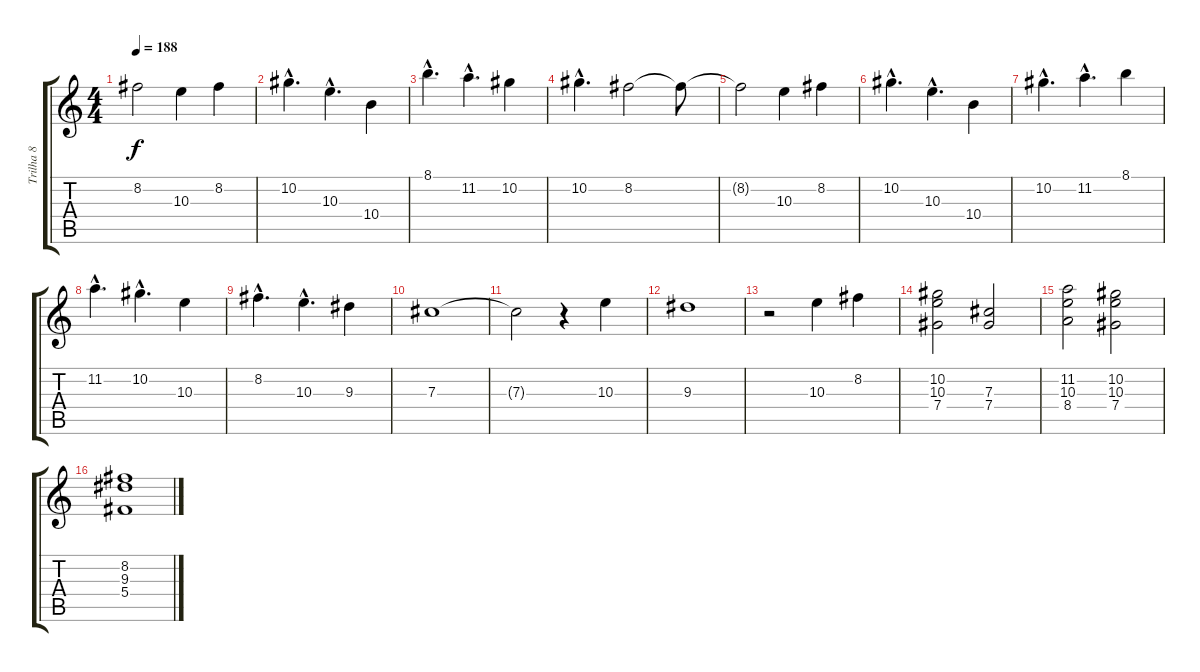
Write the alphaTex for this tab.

\track ("Trilha 8" "Trilha 8") {instrument fretlessbass}
\staff {score tabs}
\tuning (Eb4 Bb3 Gb3 Db3 Ab2 Eb2) {hide}
\ts (4 4)
\tempo 188
\clef g2
\ks c
8.2{t}.2{dy f} 10.3.4 8.2.4 |
10.2{hac}.4{d} 10.3{hac}.4{d} 10.4.4 |
8.1{hac}.4{d} 11.2{hac}.4{d} 10.2.4 |
10.2{hac}.4{d} 8.2.2 8.2{t}.8 |
8.2{t}.2 10.3.4 8.2.4 |
10.2{hac}.4{d} 10.3{hac}.4{d} 10.4.4 |
10.2{hac}.4{d} 11.2{hac}.4{d} 8.1.4 |
11.2{hac}.4{d} 10.2{hac}.4{d} 10.3.4 |
8.2{hac}.4{d} 10.3{hac}.4{d} 9.3.4 |
7.3.1 |
7.3{t}.2 r.4 10.3.4 |
9.3.1 |
r.2 10.3.4 8.2.4 |
(10.2 10.3 7.4).2 (7.3 7.4).2 |
(11.2 10.3 8.4).2 (10.2 10.3 7.4).2 |
(8.2 9.3 5.4).1
